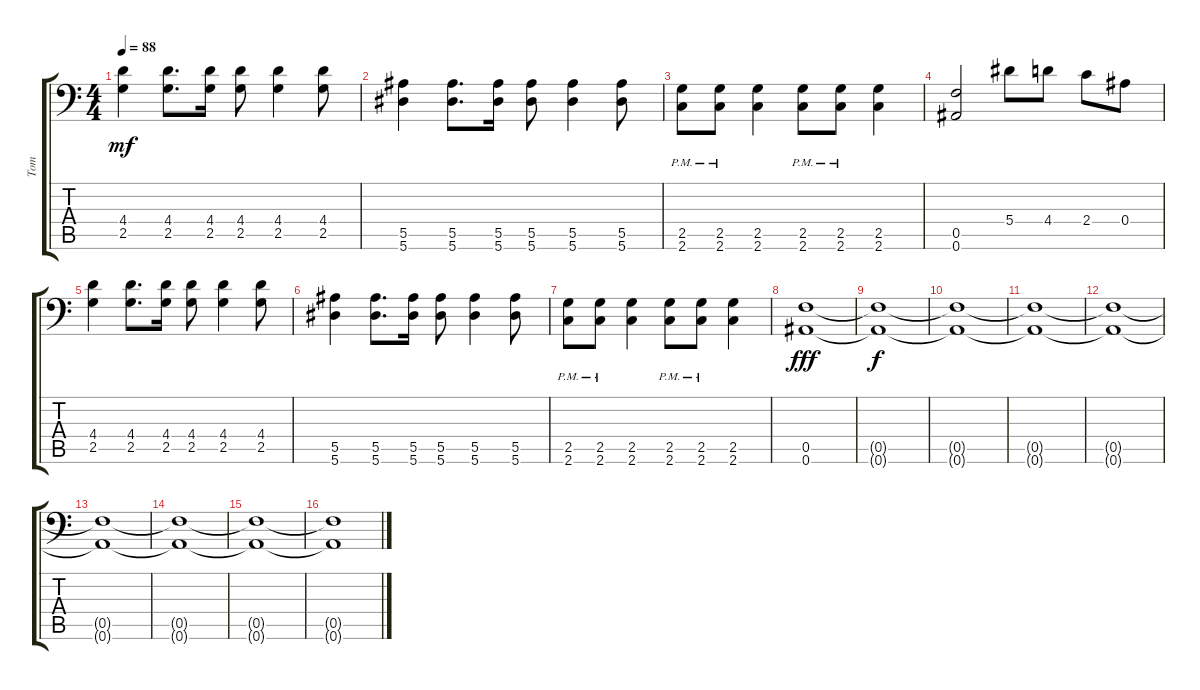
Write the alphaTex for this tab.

\track ("Tom" "Tom") {instrument distortionguitar}
\staff {score tabs}
\tuning (C4 G3 Eb3 Bb2 F2 Bb1) {hide}
\ts (4 4)
\tempo 88
\clef f4
\ks c
(4.4 2.5).4{dy mf} (4.4 2.5).8{d} (4.4 2.5).16 (4.4 2.5).8 (4.4 2.5).4 (4.4 2.5).8 |
(5.5 5.6).4 (5.5 5.6).8{d} (5.5 5.6).16 (5.5 5.6).8 (5.5 5.6).4 (5.5 5.6).8 |
(2.5{pm} 2.6{pm}).8 (2.5{pm} 2.6{pm}).8 (2.5 2.6).4 (2.5{pm} 2.6{pm}).8 (2.5{pm} 2.6{pm}).8 (2.5 2.6).4 |
(0.5 0.6).2 5.4.8 4.4.8 2.4.8 0.4.8 |
(4.4 2.5).4 (4.4 2.5).8{d} (4.4 2.5).16 (4.4 2.5).8 (4.4 2.5).4 (4.4 2.5).8 |
(5.5 5.6).4 (5.5 5.6).8{d} (5.5 5.6).16 (5.5 5.6).8 (5.5 5.6).4 (5.5 5.6).8 |
(2.5{pm} 2.6{pm}).8 (2.5{pm} 2.6{pm}).8 (2.5 2.6).4 (2.5{pm} 2.6{pm}).8 (2.5{pm} 2.6{pm}).8 (2.5 2.6).4 |
(0.5 0.6).1{dy fff} |
(0.5{t} 0.6{t}).1{dy f} |
(0.5{t} 0.6{t}).1 |
(0.5{t} 0.6{t}).1 |
(0.5{t} 0.6{t}).1 |
(0.5{t} 0.6{t}).1 |
(0.5{t} 0.6{t}).1 |
(0.5{t} 0.6{t}).1 |
(0.5{t} 0.6{t}).1
